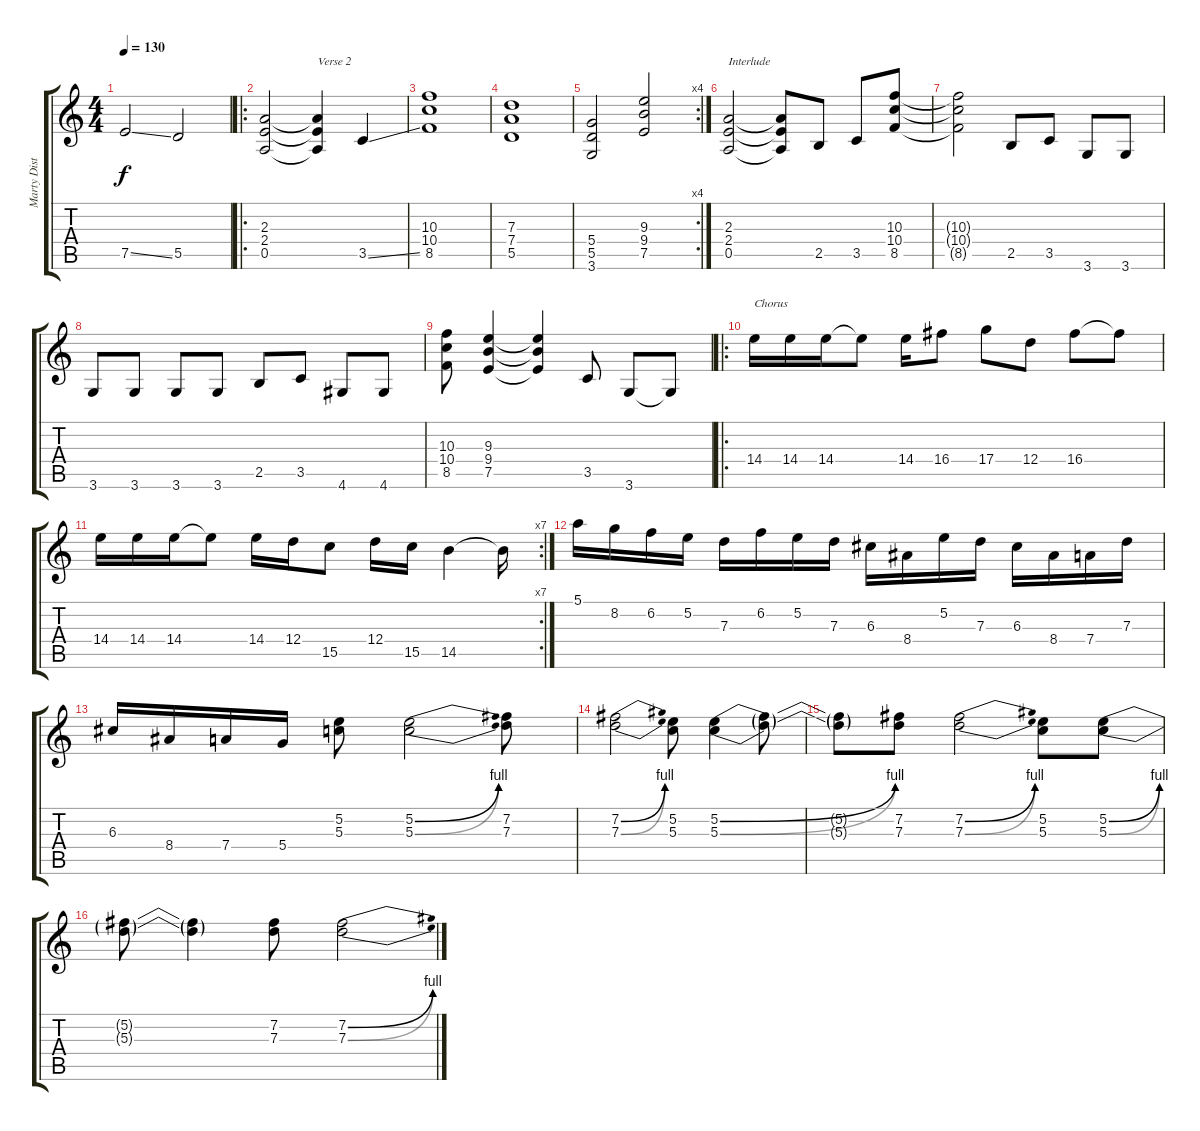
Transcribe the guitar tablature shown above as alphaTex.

\track ("Marty Distorsion" "Marty Dist") {instrument distortionguitar}
\staff {score tabs}
\tuning (E4 B3 G3 D3 A2 E2) {hide}
\ts (4 4)
\tempo 130
\clef g2
\ks c
7.5{ss}.2{dy f} 5.5.2 |
\ro
(2.3 2.4 0.5).2 (2.3{t} 2.4{t} 0.5{t}).4{txt "Verse 2"} 3.5{ss}.4 |
(10.3 10.4 8.5).1 |
(7.3 7.4 5.5).1 |
\rc 4
(5.4 5.5 3.6).2 (9.3 9.4 7.5).2 |
(2.3 2.4 0.5).2{txt "Interlude"} (2.3{t} 2.4{t} 0.5{t}).8 2.5.8 3.5.8 (10.3 10.4 8.5).8 |
(10.3{t} 10.4{t} 8.5{t}).2 2.5.8 3.5.8 3.6.8 3.6.8 |
3.6.8 3.6.8 3.6.8 3.6.8 2.5.8 3.5.8 4.6.8 4.6.8 |
(10.3 10.4 8.5).8 (9.3 9.4 7.5).4 (9.3{t} 9.4{t} 7.5{t}).4 3.5.8 3.6.8 3.6{t}.8 |
\ro
14.4.16{txt "Chorus"} 14.4.16 14.4.16 14.4{t}.8 14.4.16 16.4.8 17.4.8 12.4.8 16.4.8 16.4{t}.8 |
\rc 7
14.4.16 14.4.16 14.4.16 14.4{t}.8 14.4.16 12.4.16 15.5.8 12.4.16 15.5.16 14.5.4 14.5{t}.16 |
5.1.16 8.2.16 6.2.16 5.2.16 7.3.16 6.2.16 5.2.16 7.3.16 6.3.16 8.4.16 5.2.16 7.3.16 6.3.16 8.4.16 7.4.16 7.3.16 |
6.3.16 8.4.16 7.4.16 5.4.16 (5.2 5.3).8 (5.2{be (bend 0 0 60 4)} 5.3{be (bend 0 0 60 4)}).2 (7.2 7.3).8 |
(7.2{be (bend 0 0 60 4)} 7.3{be (bend 0 0 60 4)}).2 (5.2 5.3).8 (5.2{be (bend 0 0 60 4)} 5.3{be (bend 0 0 60 4)}).4 (5.2{t} 5.3{t}).8 |
(5.2{t} 5.3{t}).8 (7.2 7.3).8 (7.2{be (bend 0 0 60 4)} 7.3{be (bend 0 0 60 4)}).2 (5.2 5.3).8 (5.2{be (bend 0 0 60 4)} 5.3{be (bend 0 0 60 4)}).8 |
(5.2{t} 5.3{t}).8 (5.2{t} 5.3{t}).4 (7.2 7.3).8 (7.2{be (bend 0 0 60 4)} 7.3{be (bend 0 0 60 4)}).2
